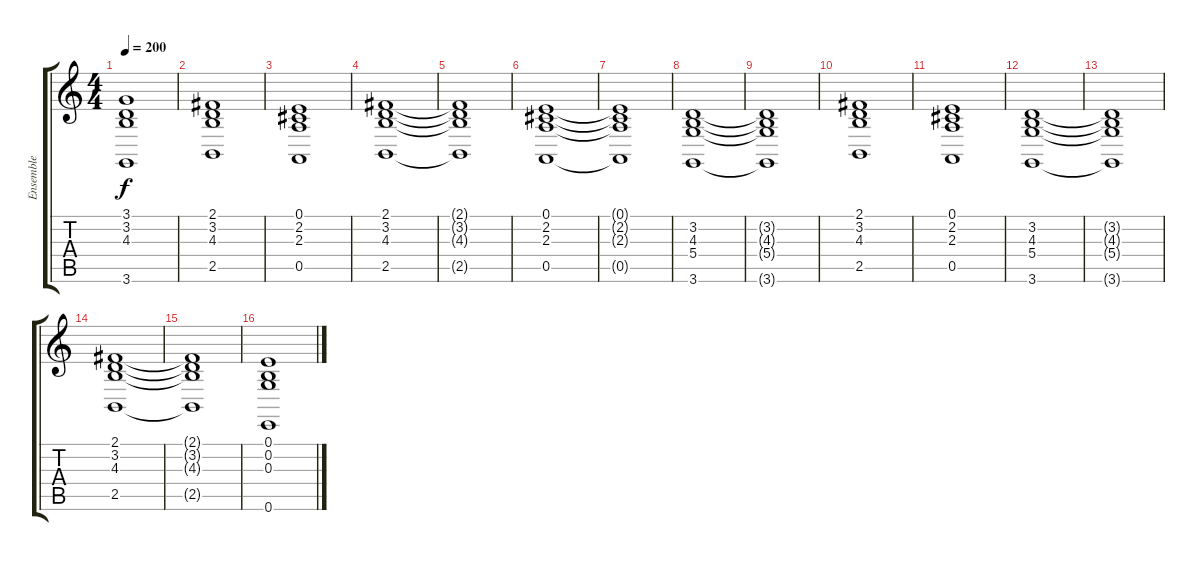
\track ("Ensemble" "Ensemble") {instrument stringensemble1}
\staff {score tabs}
\tuning (E4 B3 G3 D3 A2 E2) {hide}
\ts (4 4)
\tempo 200
\clef g2
\ks c
(3.1{t} 3.2{t} 4.3{t} 3.6{t}).1{dy f} |
(2.1 3.2 4.3 2.5).1 |
(0.1 2.2 2.3 0.5).1 |
\section ("" "")
(2.1 3.2 4.3 2.5).1 |
(2.1{t} 3.2{t} 4.3{t} 2.5{t}).1 |
(0.1 2.2 2.3 0.5).1 |
(0.1{t} 2.2{t} 2.3{t} 0.5{t}).1 |
(3.2 4.3 5.4 3.6).1 |
(3.2{t} 4.3{t} 5.4{t} 3.6{t}).1 |
(2.1 3.2 4.3 2.5).1 |
(0.1 2.2 2.3 0.5).1 |
\section ("" "")
(3.2 4.3 5.4 3.6).1 |
(3.2{t} 4.3{t} 5.4{t} 3.6{t}).1 |
(2.1 3.2 4.3 2.5).1 |
(2.1{t} 3.2{t} 4.3{t} 2.5{t}).1 |
(0.1 0.2 0.3 0.6).1
